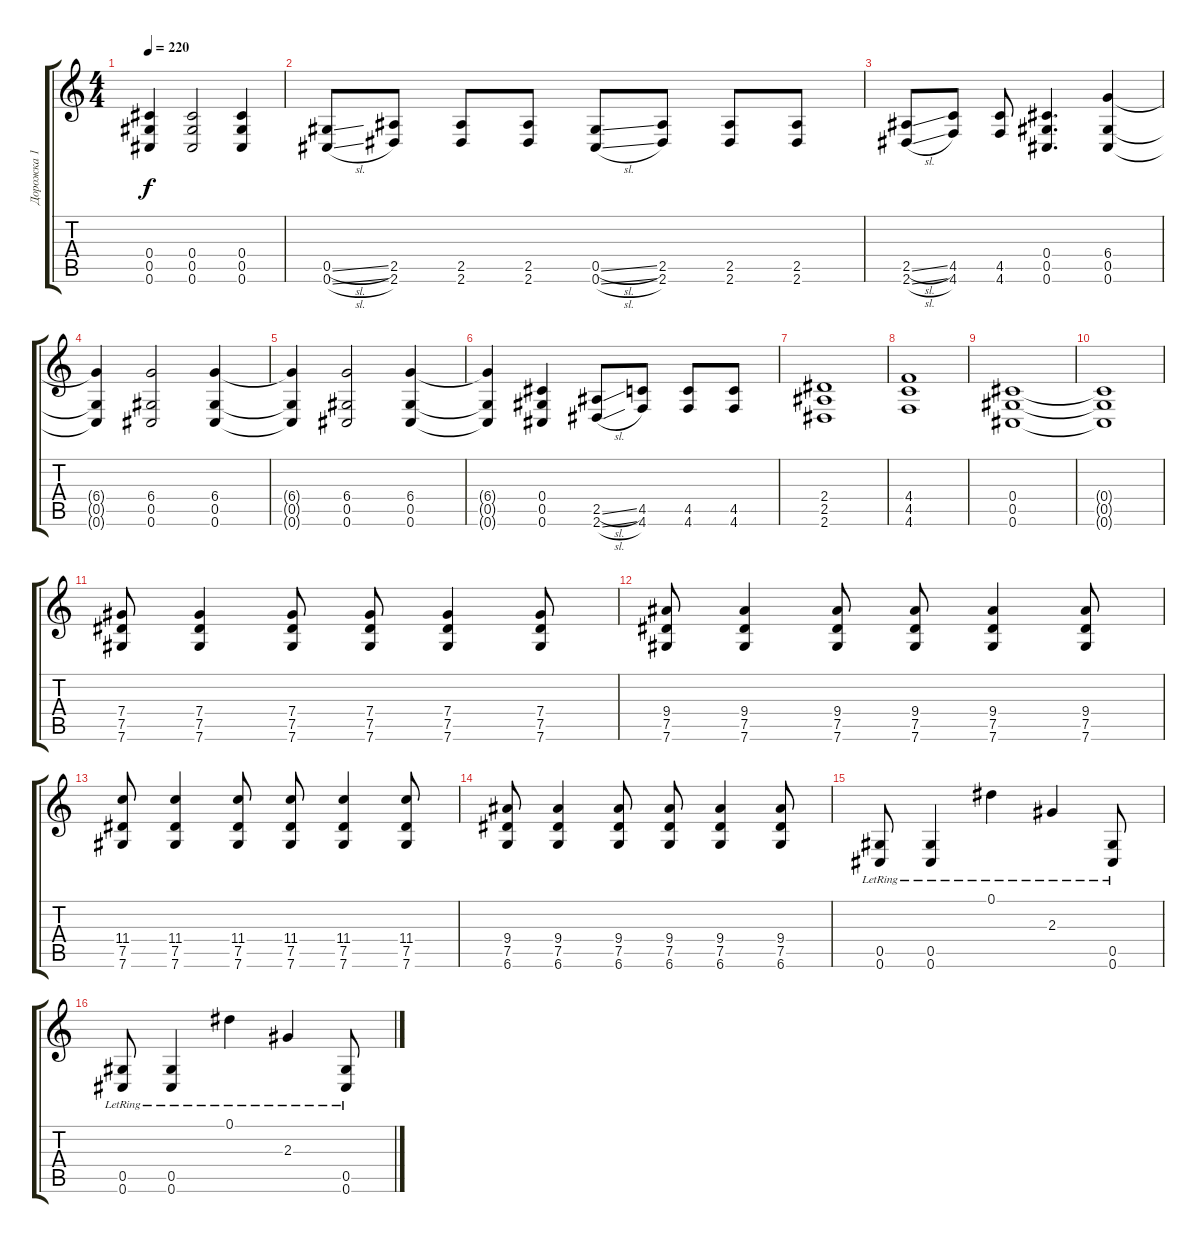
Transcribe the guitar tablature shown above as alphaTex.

\track ("Дорожка 1" "Дорожка 1") {instrument distortionguitar}
\staff {score tabs}
\tuning (Eb4 Bb3 Gb3 Db3 Ab2 Db2) {hide}
\ts (4 4)
\tempo 220
\clef g2
\ks c
(0.4{t} 0.5{t} 0.6{t}).4{dy f} (0.4 0.5 0.6).2 (0.4 0.5 0.6).4 |
(0.5{sl} 0.6{sl}).8 (2.5 2.6).8 (2.5 2.6).8 (2.5 2.6).8 (0.5{sl} 0.6{sl}).8 (2.5 2.6).8 (2.5 2.6).8 (2.5 2.6).8 |
(2.5{sl} 2.6{sl}).8 (4.5 4.6).8 (4.5 4.6).8 (0.4 0.5 0.6).4{d} (6.4 0.5 0.6).4 |
(6.4{t} 0.5{t} 0.6{t}).4 (6.4 0.5 0.6).2 (6.4 0.5 0.6).4 |
(6.4{t} 0.5{t} 0.6{t}).4 (6.4 0.5 0.6).2 (6.4 0.5 0.6).4 |
(6.4{t} 0.5{t} 0.6{t}).4 (0.4 0.5 0.6).4 (2.5{sl} 2.6{sl}).8 (4.5 4.6).8 (4.5 4.6).8 (4.5 4.6).8 |
(2.4 2.5 2.6).1 |
(4.4 4.5 4.6).1 |
(0.4 0.5 0.6).1 |
(0.4{t} 0.5{t} 0.6{t}).1 |
(7.4 7.5 7.6).8 (7.4 7.5 7.6).4 (7.4 7.5 7.6).8 (7.4 7.5 7.6).8 (7.4 7.5 7.6).4 (7.4 7.5 7.6).8 |
(9.4 7.5 7.6).8 (9.4 7.5 7.6).4 (9.4 7.5 7.6).8 (9.4 7.5 7.6).8 (9.4 7.5 7.6).4 (9.4 7.5 7.6).8 |
(11.4 7.5 7.6).8 (11.4 7.5 7.6).4 (11.4 7.5 7.6).8 (11.4 7.5 7.6).8 (11.4 7.5 7.6).4 (11.4 7.5 7.6).8 |
(9.4 7.5 6.6).8 (9.4 7.5 6.6).4 (9.4 7.5 6.6).8 (9.4 7.5 6.6).8 (9.4 7.5 6.6).4 (9.4 7.5 6.6).8 |
(0.5{lr} 0.6{lr}).8 (0.5{lr} 0.6{lr}).4 0.1{lr}.4 2.3{lr}.4 (0.5{lr} 0.6{lr}).8 |
(0.5{lr} 0.6{lr}).8 (0.5{lr} 0.6{lr}).4 0.1{lr}.4 2.3{lr}.4 (0.5{lr} 0.6{lr}).8
